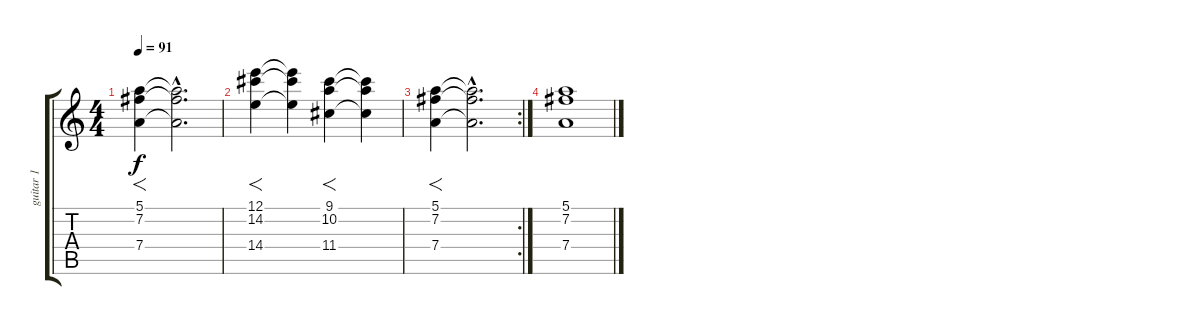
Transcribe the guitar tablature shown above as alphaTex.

\track ("guitar 1" "guitar 1") {instrument electricguitarclean}
\staff {score tabs}
\tuning (E4 B3 G3 D3 A2 E2) {hide}
\ts (4 4)
\tempo 91
\clef g2
\ks c
(5.1 7.2 7.4).4{f dy f} (5.1{hac t} 7.2{hac t} 7.4{hac t}).2{d} |
(12.1 14.2 14.4).4{f} (12.1{t} 14.2{t} 14.4{t}).4 (9.1 10.2 11.4).4{f} (9.1{t} 10.2{t} 11.4{t}).4 |
\rc 2
(5.1 7.2 7.4).4{f} (5.1{hac t} 7.2{hac t} 7.4{hac t}).2{d} |
(5.1 7.2 7.4).1
